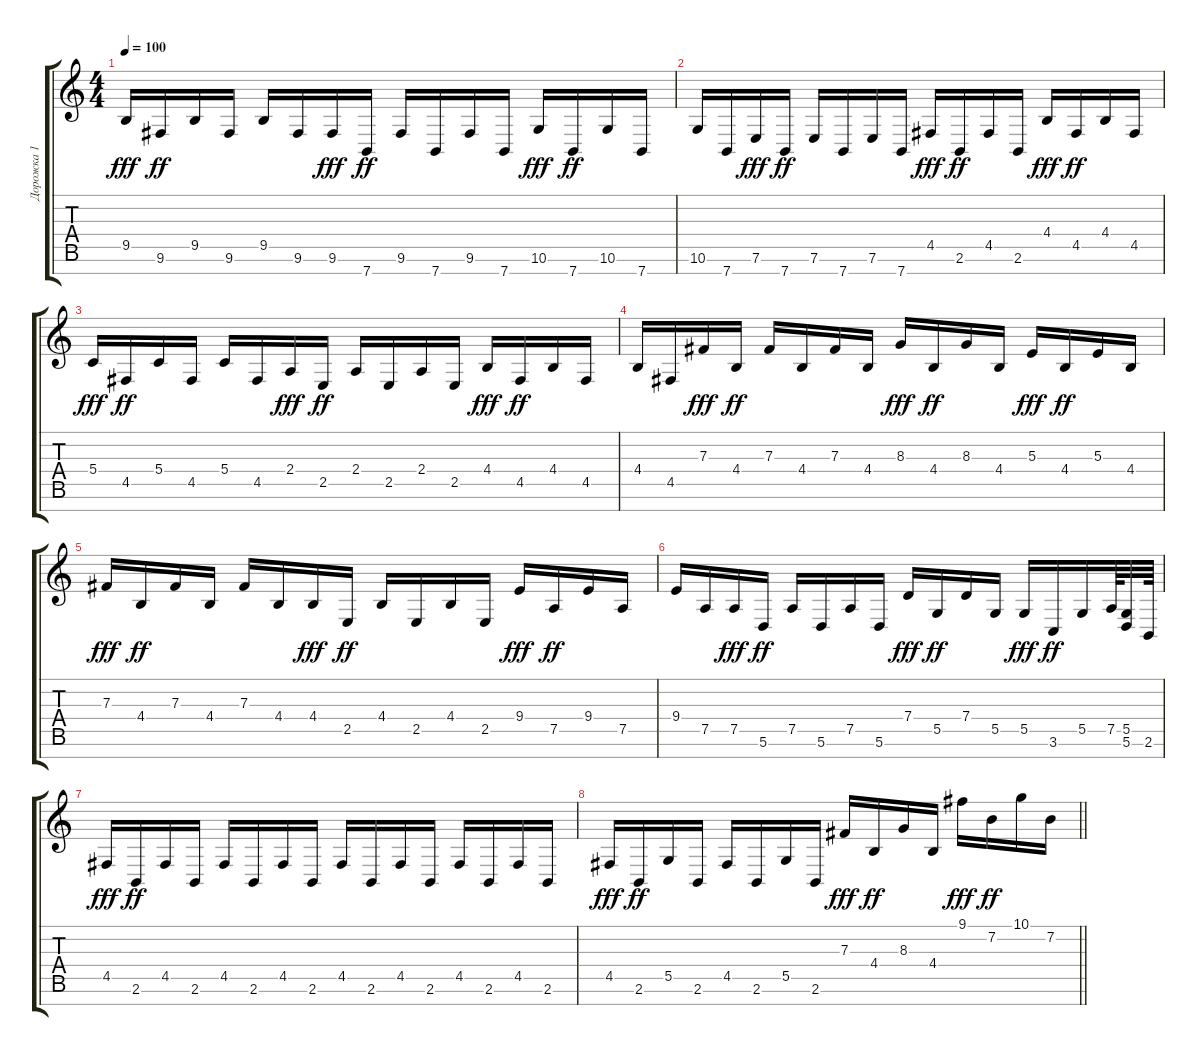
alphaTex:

\track ("Дорожка 1" "Дорожка 1") {instrument lead1square}
\staff {score tabs}
\tuning (A4 E4 B3 G3 D3 A2 E2) {hide}
\ts (4 4)
\tempo 100
\clef g2
\ks c
9.5.16{dy fff} 9.6.16{dy ff} 9.5.16 9.6.16 9.5.16 9.6.16 9.6.16{dy fff} 7.7.16{dy ff} 9.6.16 7.7.16 9.6.16 7.7.16 10.6.16{dy fff} 7.7.16{dy ff} 10.6.16 7.7.16 |
10.6.16 7.7.16 7.6.16{dy fff} 7.7.16{dy ff} 7.6.16 7.7.16 7.6.16 7.7.16 4.5.16{dy fff} 2.6.16{dy ff} 4.5.16 2.6.16 4.4.16{dy fff} 4.5.16{dy ff} 4.4.16 4.5.16 |
5.4.16{dy fff} 4.5.16{dy ff} 5.4.16 4.5.16 5.4.16 4.5.16 2.4.16{dy fff} 2.5.16{dy ff} 2.4.16 2.5.16 2.4.16 2.5.16 4.4.16{dy fff} 4.5.16{dy ff} 4.4.16 4.5.16 |
4.4.16 4.5.16 7.3.16{dy fff} 4.4.16{dy ff} 7.3.16 4.4.16 7.3.16 4.4.16 8.3.16{dy fff} 4.4.16{dy ff} 8.3.16 4.4.16 5.3.16{dy fff} 4.4.16{dy ff} 5.3.16 4.4.16 |
7.3.16{dy fff} 4.4.16{dy ff} 7.3.16 4.4.16 7.3.16 4.4.16 4.4.16{dy fff} 2.5.16{dy ff} 4.4.16 2.5.16 4.4.16 2.5.16 9.4.16{dy fff} 7.5.16{dy ff} 9.4.16 7.5.16 |
9.4.16 7.5.16 7.5.16{dy fff} 5.6.16{dy ff} 7.5.16 5.6.16 7.5.16 5.6.16 7.4.16{dy fff} 5.5.16{dy ff} 7.4.16 5.5.16 5.5.16{dy fff} 3.6.16{dy ff} 5.5.16 7.5.64 (5.5 5.6).32 2.6.64 |
4.5.16{dy fff} 2.6.16{dy ff} 4.5.16 2.6.16 4.5.16 2.6.16 4.5.16 2.6.16 4.5.16 2.6.16 4.5.16 2.6.16 4.5.16 2.6.16 4.5.16 2.6.16 |
\barLineRight lightlight
4.5.16{dy fff} 2.6.16{dy ff} 5.5.16 2.6.16 4.5.16 2.6.16 5.5.16 2.6.16 7.3.16{dy fff} 4.4.16{dy ff} 8.3.16 4.4.16 9.1.16{dy fff} 7.2.16{dy ff} 10.1.16 7.2.16
